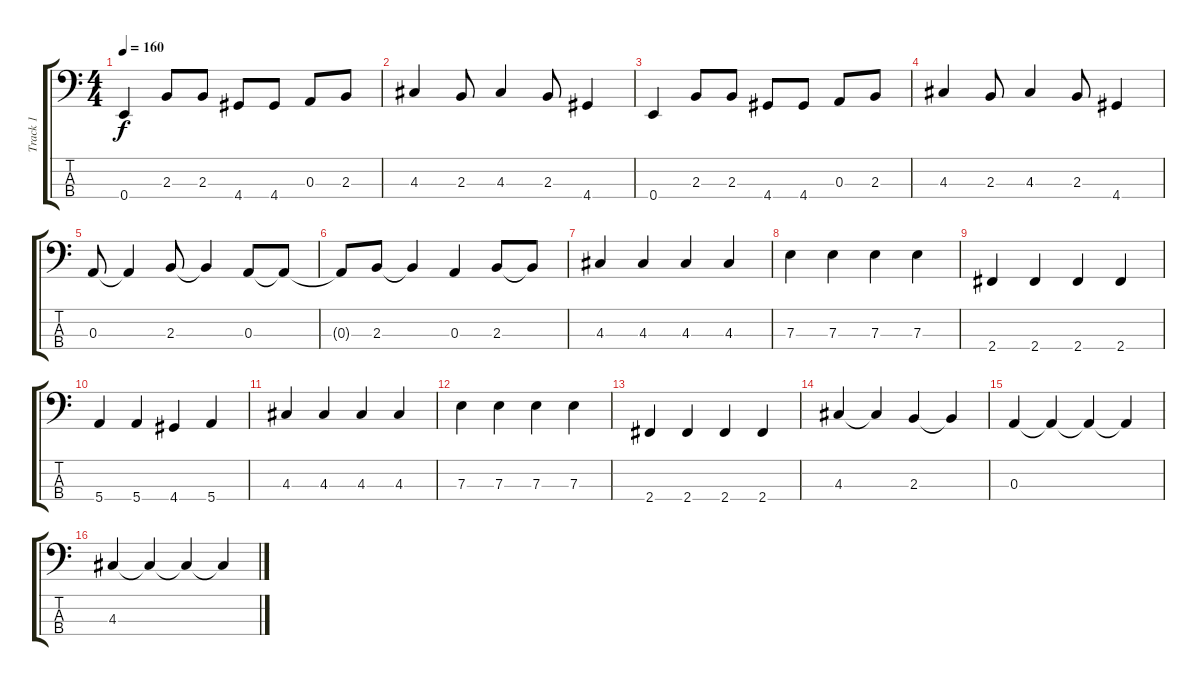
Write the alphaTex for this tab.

\track ("Track 1" "Track 1") {instrument electricbassfinger}
\staff {score tabs}
\tuning (G2 D2 A1 E1) {hide}
\ts (4 4)
\tempo 160
\clef f4
\ks c
0.4.4{dy f} 2.3.8 2.3.8 4.4.8 4.4.8 0.3.8 2.3.8 |
4.3.4 2.3.8 4.3.4 2.3.8 4.4.4 |
0.4.4 2.3.8 2.3.8 4.4.8 4.4.8 0.3.8 2.3.8 |
4.3.4 2.3.8 4.3.4 2.3.8 4.4.4 |
0.3.8 0.3{t}.4 2.3.8 2.3{t}.4 0.3.8 0.3{t}.8 |
0.3{t}.8 2.3.8 2.3{t}.4 0.3.4 2.3.8 2.3{t}.8 |
4.3.4 4.3.4 4.3.4 4.3.4 |
7.3.4 7.3.4 7.3.4 7.3.4 |
2.4.4 2.4.4 2.4.4 2.4.4 |
5.4.4 5.4.4 4.4.4 5.4.4 |
4.3.4 4.3.4 4.3.4 4.3.4 |
7.3.4 7.3.4 7.3.4 7.3.4 |
2.4.4 2.4.4 2.4.4 2.4.4 |
4.3.4 4.3{t}.4 2.3.4 2.3{t}.4 |
0.3.4 0.3{t}.4 0.3{t}.4 0.3{t}.4 |
4.3.4 4.3{t}.4 4.3{t}.4 4.3{t}.4
